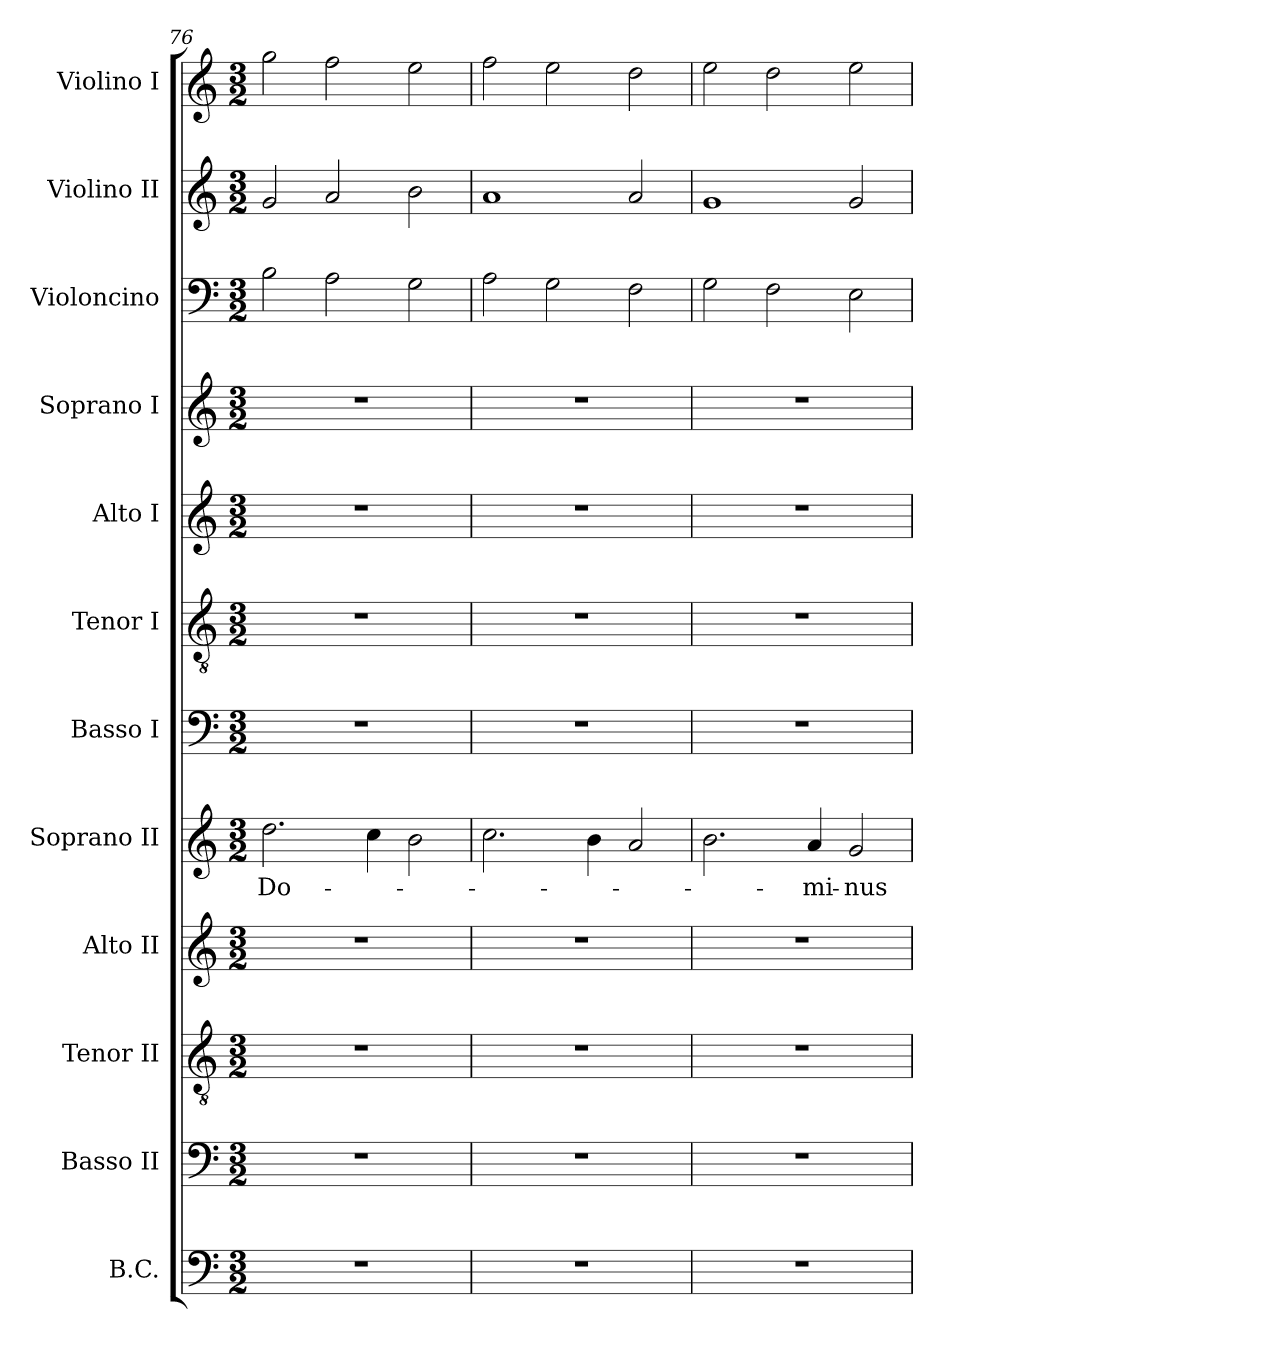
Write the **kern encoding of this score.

**kern	**kern	**kern	**kern	**kern	**text	**kern	**kern	**kern	**kern	**kern	**kern	**kern
*part12	*part11	*part10	*part9	*part8	*part8	*part7	*part6	*part5	*part4	*part3	*part2	*part1
*staff12	*staff11	*staff10	*staff9	*staff8	*staff8	*staff7	*staff6	*staff5	*staff4	*staff3	*staff2	*staff1
*I"B.C.	*I"Basso II	*I"Tenor II	*I"Alto II	*I"Soprano II	*	*I"Basso I	*I"Tenor I	*I"Alto I	*I"Soprano I	*I"Violoncino	*I"Violino II	*I"Violino I
*I'BC	*I'B 2	*I'T 2	*I'A 2	*I'S 2	*	*I'B 1	*I'T 1	*I'A 1	*I'S 1	*I'Vc.	*I'Vln. II	*I'Vln. I
*clefF4	*clefF4	*clefGv2	*clefG2	*clefG2	*	*clefF4	*clefGv2	*clefG2	*clefG2	*clefF4	*clefG2	*clefG2
*k[]	*k[]	*k[]	*k[]	*k[]	*	*k[]	*k[]	*k[]	*k[]	*k[]	*k[]	*k[]
*C:	*C:	*C:	*C:	*C:	*	*C:	*C:	*C:	*C:	*C:	*C:	*C:
*M3/2	*M3/2	*M3/2	*M3/2	*M3/2	*	*M3/2	*M3/2	*M3/2	*M3/2	*M3/2	*M3/2	*M3/2
=76	=76	=76	=76	=76	=76	=76	=76	=76	=76	=76	=76	=76
!	!	!	!	!	!LO:LY:b	!	!	!	!	!	!	!
1.r	1.r	1.r	1.r	2.dd\	Do-	1.r	1.r	1.r	1.r	2B\	2g/	2gg\
.	.	.	.	.	.	.	.	.	.	2A\	2a/	2ff\
.	.	.	.	4cc\	.	.	.	.	.	.	.	.
.	.	.	.	2b\	.	.	.	.	.	2G\	2b\	2ee\
=77	=77	=77	=77	=77	=77	=77	=77	=77	=77	=77	=77	=77
1.r	1.r	1.r	1.r	2.cc\	.	1.r	1.r	1.r	1.r	2A\	1a	2ff\
.	.	.	.	.	.	.	.	.	.	2G\	.	2ee\
.	.	.	.	4b\	.	.	.	.	.	.	.	.
.	.	.	.	2a/	.	.	.	.	.	2F\	2a/	2dd\
!!LO:LB:g=z
=78	=78	=78	=78	=78	=78	=78	=78	=78	=78	=78	=78	=78
1.r	1.r	1.r	1.r	2.b\	.	1.r	1.r	1.r	1.r	2G\	1g	2ee\
.	.	.	.	.	.	.	.	.	.	2F\	.	2dd\
!	!	!	!	!	!LO:LY:b	!	!	!	!	!	!	!
.	.	.	.	4a/	-mi-	.	.	.	.	.	.	.
!	!	!	!	!	!LO:LY:b	!	!	!	!	!	!	!
.	.	.	.	2g/	-nus	.	.	.	.	2E\	2g/	2ee\
=	=	=	=	=	=	=	=	=	=	=	=	=
*-	*-	*-	*-	*-	*-	*-	*-	*-	*-	*-	*-	*-
